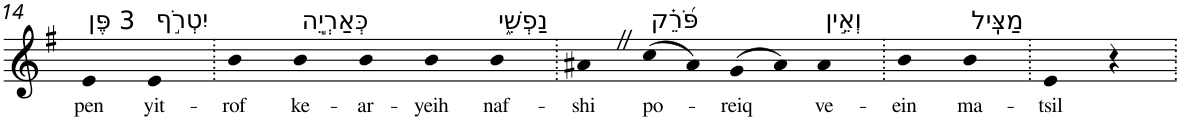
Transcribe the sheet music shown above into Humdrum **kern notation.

**kern	**text
*part1	*part1
*staff1	*staff1
*I"Piano	*
*I'Pno	*
!!LO:PB:g=z
*clefG2	*
*k[f#]	*
*G:	*
=14	=14
!LO:TX:a:t=3 פֶּן	!
!	!LO:LY:b
4e	pen
!LO:TX:a:t=יִטְרֹ֣ף	!
!	!LO:LY:b
4e	yit-
=15.	=15.
!	!LO:LY:b
4b	-rof
!LO:TX:a:t=כְּאַרְיֵ֣ה	!
!	!LO:LY:b
4b	ke-
!	!LO:LY:b
4b	-ar-
!	!LO:LY:b
4b	-yeih
!LO:TX:a:t=נַפְשִׁ֑י	!
!	!LO:LY:b
4b	naf-
=16.	=16.
!	!LO:LY:b
4a#XZ	-shi
!LO:TX:a:t=פֹּ֝רֵ֗ק	!
!	!LO:LY:b
(>8cc	po-
8a#)	.
!	!LO:LY:b
(>8g	-reiq
8a#)	.
!LO:TX:a:t=וְאֵ֣ין	!
!	!LO:LY:b
4a#	ve-
=17.	=17.
!	!LO:LY:b
4b	-ein
!LO:TX:a:t=מַצִּֽיל	!
!	!LO:LY:b
4b	ma-
=18.	=18.
!	!LO:LY:b
4e	-tsil
4r	.
=.	=.
*-	*-
